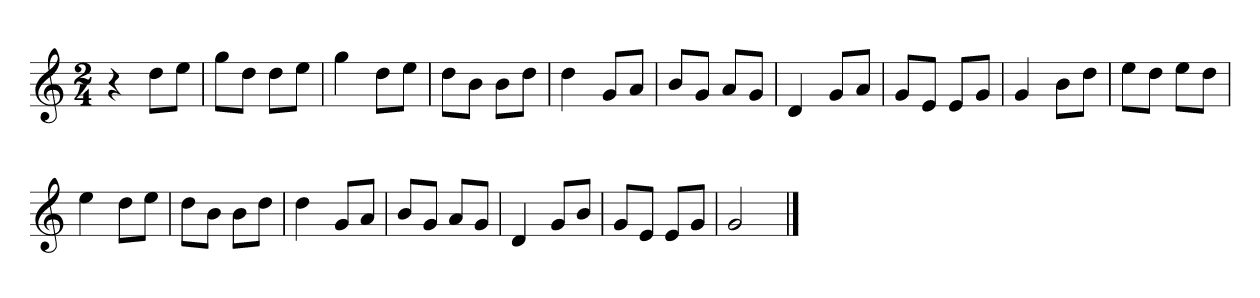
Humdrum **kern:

**kern
*part1
*staff1
*clefG2
*k[]
*M2/4
=1
4r
8dd\L
8ee\J
=
8gg\L
8dd\J
8dd\L
8ee\J
=
4gg
8dd\L
8ee\J
=
8dd\L
8b\J
8b\L
8dd\J
=
4dd
8g/L
8a/J
=
8b/L
8g/J
8a/L
8g/J
=
4d
8g/L
8a/J
=
8g/L
8e/J
8e/L
8g/J
=
4g
8b\L
8dd\J
=
8ee\L
8dd\J
8ee\L
8dd\J
=
4ee
8dd\L
8ee\J
=
8dd\L
8b\J
8b\L
8dd\J
=
4dd
8g/L
8a/J
=
8b/L
8g/J
8a/L
8g/J
=
4d
8g/L
8b/J
=
8g/L
8e/J
8e/L
8g/J
=
2g
==
*-
